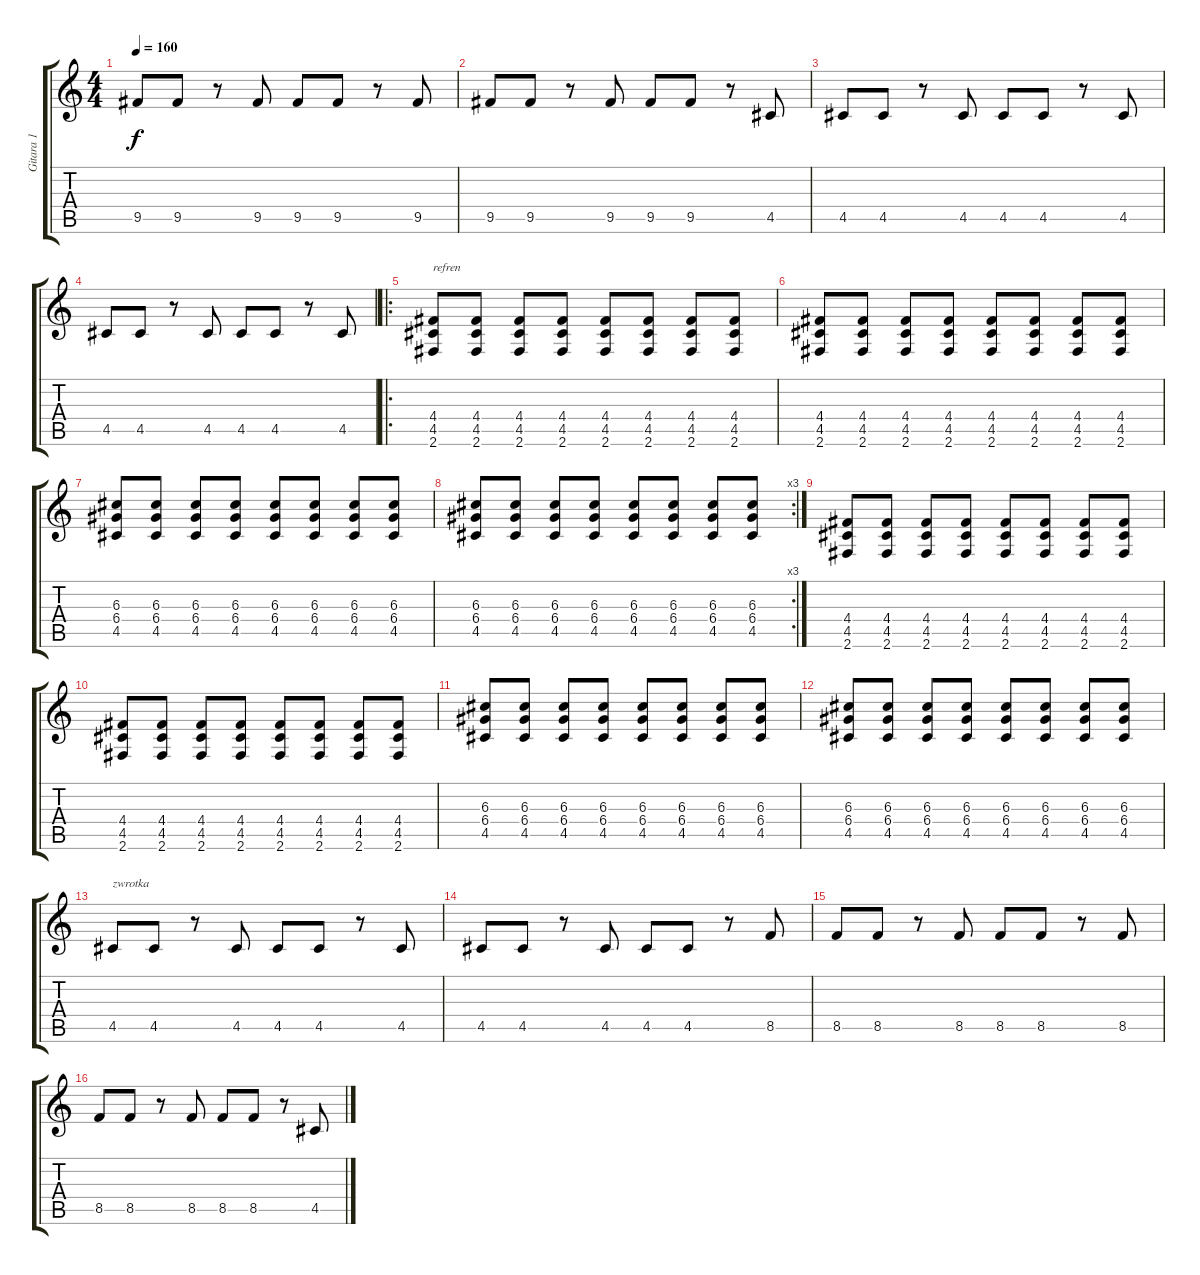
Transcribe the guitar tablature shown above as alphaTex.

\track ("Gitara 1" "Gitara 1") {instrument electricguitarclean}
\staff {score tabs}
\tuning (E4 B3 G3 D3 A2 E2) {hide}
\ts (4 4)
\tempo 160
\clef g2
\ks c
9.5.8{dy f} 9.5.8 r.8 9.5.8 9.5.8 9.5.8 r.8 9.5.8 |
9.5.8 9.5.8 r.8 9.5.8 9.5.8 9.5.8 r.8 4.5.8 |
4.5.8 4.5.8 r.8 4.5.8 4.5.8 4.5.8 r.8 4.5.8 |
4.5.8 4.5.8 r.8 4.5.8 4.5.8 4.5.8 r.8 4.5.8 |
\ro
(4.4 4.5 2.6).8{txt "refren" instrument overdrivenguitar} (4.4 4.5 2.6).8 (4.4 4.5 2.6).8 (4.4 4.5 2.6).8 (4.4 4.5 2.6).8 (4.4 4.5 2.6).8 (4.4 4.5 2.6).8 (4.4 4.5 2.6).8 |
(4.4 4.5 2.6).8 (4.4 4.5 2.6).8 (4.4 4.5 2.6).8 (4.4 4.5 2.6).8 (4.4 4.5 2.6).8 (4.4 4.5 2.6).8 (4.4 4.5 2.6).8 (4.4 4.5 2.6).8 |
(6.3 6.4 4.5).8 (6.3 6.4 4.5).8 (6.3 6.4 4.5).8 (6.3 6.4 4.5).8 (6.3 6.4 4.5).8 (6.3 6.4 4.5).8 (6.3 6.4 4.5).8 (6.3 6.4 4.5).8 |
\rc 3
(6.3 6.4 4.5).8 (6.3 6.4 4.5).8 (6.3 6.4 4.5).8 (6.3 6.4 4.5).8 (6.3 6.4 4.5).8 (6.3 6.4 4.5).8 (6.3 6.4 4.5).8 (6.3 6.4 4.5).8 |
(4.4 4.5 2.6).8 (4.4 4.5 2.6).8 (4.4 4.5 2.6).8 (4.4 4.5 2.6).8 (4.4 4.5 2.6).8 (4.4 4.5 2.6).8 (4.4 4.5 2.6).8 (4.4 4.5 2.6).8 |
(4.4 4.5 2.6).8 (4.4 4.5 2.6).8 (4.4 4.5 2.6).8 (4.4 4.5 2.6).8 (4.4 4.5 2.6).8 (4.4 4.5 2.6).8 (4.4 4.5 2.6).8 (4.4 4.5 2.6).8 |
(6.3 6.4 4.5).8 (6.3 6.4 4.5).8 (6.3 6.4 4.5).8 (6.3 6.4 4.5).8 (6.3 6.4 4.5).8 (6.3 6.4 4.5).8 (6.3 6.4 4.5).8 (6.3 6.4 4.5).8 |
(6.3 6.4 4.5).8 (6.3 6.4 4.5).8 (6.3 6.4 4.5).8 (6.3 6.4 4.5).8 (6.3 6.4 4.5).8 (6.3 6.4 4.5).8 (6.3 6.4 4.5).8 (6.3 6.4 4.5).8 |
4.5.8{txt "zwrotka" instrument electricguitarclean} 4.5.8 r.8 4.5.8 4.5.8 4.5.8 r.8 4.5.8 |
4.5.8 4.5.8 r.8 4.5.8 4.5.8 4.5.8 r.8 8.5.8 |
8.5.8 8.5.8 r.8 8.5.8 8.5.8 8.5.8 r.8 8.5.8 |
8.5.8 8.5.8 r.8 8.5.8 8.5.8 8.5.8 r.8 4.5.8
